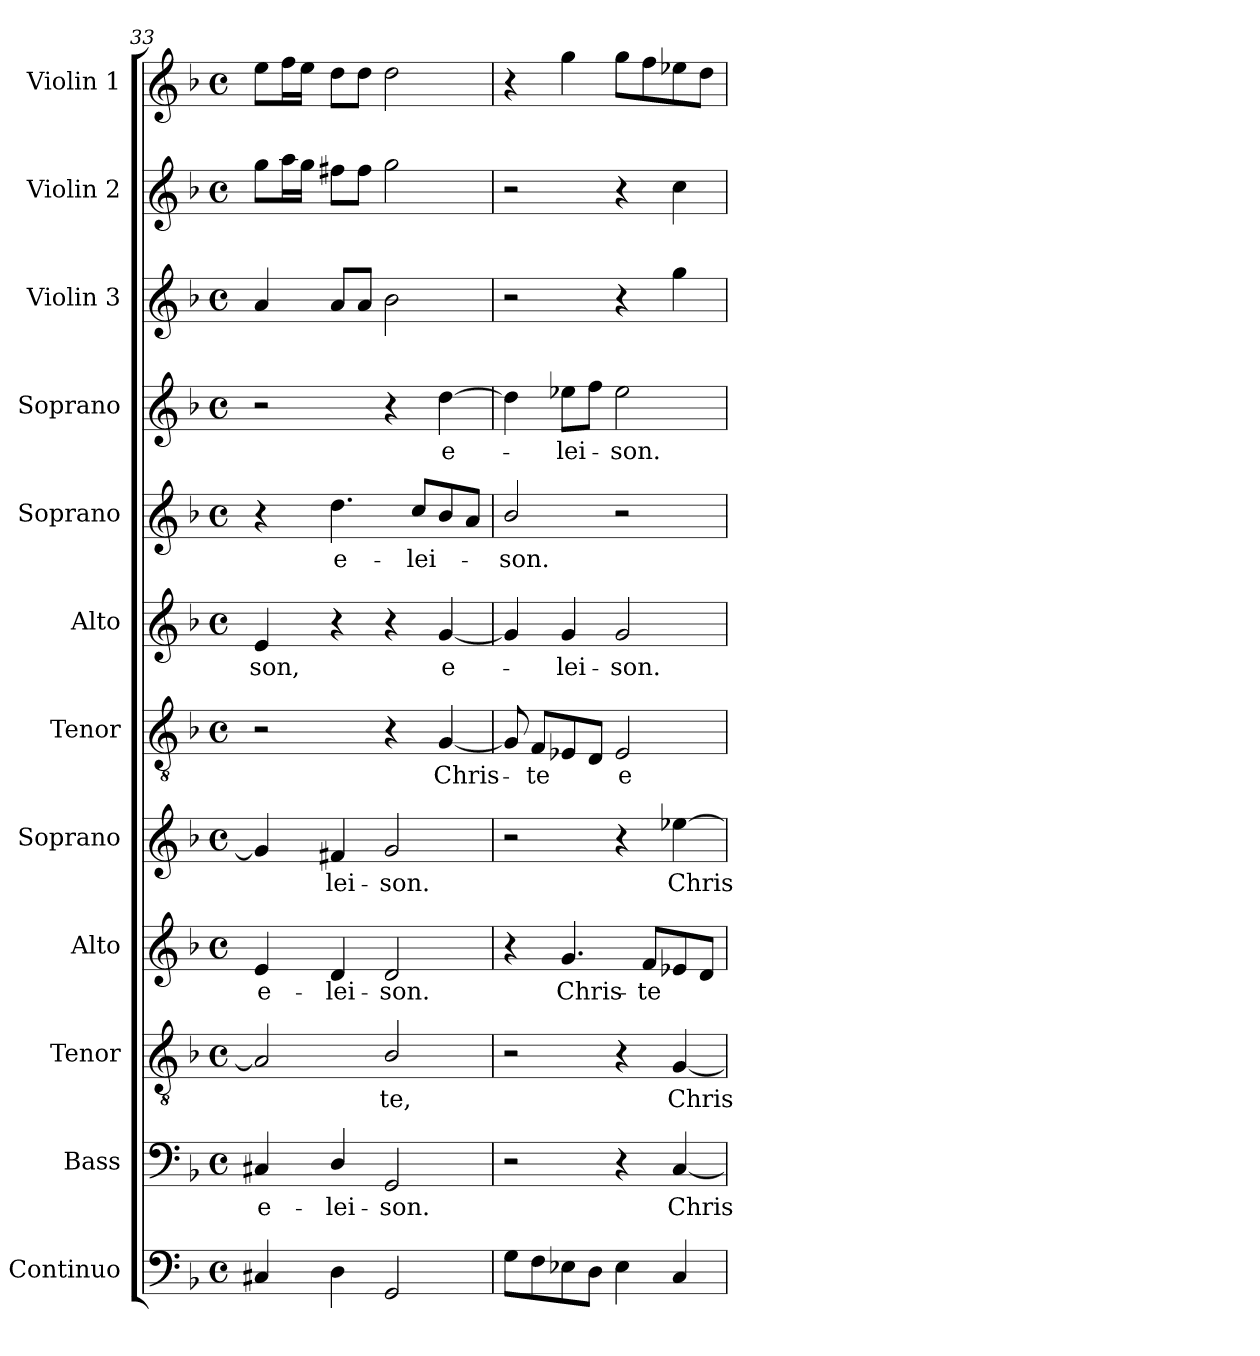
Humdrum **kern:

**kern	**kern	**text	**kern	**text	**kern	**text	**kern	**text	**kern	**text	**kern	**text	**kern	**text	**kern	**text	**kern	**kern	**kern
*part12	*part11	*part11	*part10	*part10	*part9	*part9	*part8	*part8	*part7	*part7	*part6	*part6	*part5	*part5	*part4	*part4	*part3	*part2	*part1
*staff12	*staff11	*staff11	*staff10	*staff10	*staff9	*staff9	*staff8	*staff8	*staff7	*staff7	*staff6	*staff6	*staff5	*staff5	*staff4	*staff4	*staff3	*staff2	*staff1
*I"Continuo	*I"Bass	*	*I"Tenor	*	*I"Alto	*	*I"Soprano	*	*I"Tenor	*	*I"Alto	*	*I"Soprano	*	*I"Soprano	*	*I"Violin 3	*I"Violin 2	*I"Violin 1
*I'Cont.	*I'B.	*	*I'T.	*	*I'A.	*	*I'S.	*	*I'T.	*	*I'A.	*	*I'S.	*	*I'S.	*	*I'Vln. 3	*I'Vln. 2	*I'Vln. 1
*clefF4	*clefF4	*	*clefGv2	*	*clefG2	*	*clefG2	*	*clefGv2	*	*clefG2	*	*clefG2	*	*clefG2	*	*clefG2	*clefG2	*clefG2
*	*	*	*ITrd7c12	*	*	*	*	*	*ITrd7c12	*	*	*	*	*	*	*	*	*	*
*k[b-]	*k[b-]	*	*k[b-]	*	*k[b-]	*	*k[b-]	*	*k[b-]	*	*k[b-]	*	*k[b-]	*	*k[b-]	*	*k[b-]	*k[b-]	*k[b-]
*F:	*F:	*	*F:	*	*F:	*	*F:	*	*F:	*	*F:	*	*F:	*	*F:	*	*F:	*F:	*F:
*M4/4	*M4/4	*	*M4/4	*	*M4/4	*	*M4/4	*	*M4/4	*	*M4/4	*	*M4/4	*	*M4/4	*	*M4/4	*M4/4	*M4/4
*met(c)	*met(c)	*	*met(c)	*	*met(c)	*	*met(c)	*	*met(c)	*	*met(c)	*	*met(c)	*	*met(c)	*	*met(c)	*met(c)	*met(c)
=33	=33	=33	=33	=33	=33	=33	=33	=33	=33	=33	=33	=33	=33	=33	=33	=33	=33	=33	=33
!	!	!LO:LY:b:color=#000000	!	!	!	!	!	!	!	!	!	!	!	!	!	!	!	!	!
!	!	!	!	!	!	!LO:LY:b:color=#000000	!	!	!	!	!	!	!	!	!	!	!	!	!
!	!	!	!	!	!	!	!	!	!	!	!	!LO:LY:b:color=#000000	!	!	!	!	!	!	!
4C#Xi/	4C#Xi/	e-	2AAi/]	.	4ei/	e-	4gi/]	.	2r	.	4ei/	-son,	4r	.	2r	.	4ai/	8ggi\L	8eei\L
.	.	.	.	.	.	.	.	.	.	.	.	.	.	.	.	.	.	16aai\L	16ffi\L
.	.	.	.	.	.	.	.	.	.	.	.	.	.	.	.	.	.	16ggi\JJ	16eei\JJ
!	!	!LO:LY:b:color=#000000	!	!	!	!	!	!	!	!	!	!	!	!	!	!	!	!	!
!	!	!	!	!	!	!LO:LY:b:color=#000000	!	!	!	!	!	!	!	!	!	!	!	!	!
!	!	!	!	!	!	!	!	!LO:LY:b:color=#000000	!	!	!	!	!	!	!	!	!	!	!
!	!	!	!	!	!	!	!	!	!	!	!	!	!	!LO:LY:b:color=#000000	!	!	!	!	!
4Di\	4Di/	-lei-	.	.	4di/	-lei-	4f#i/	-lei-	.	.	4r	.	4.ddi\	e-	.	.	8ai/L	8ff#Xi\L	8ddi\L
.	.	.	.	.	.	.	.	.	.	.	.	.	.	.	.	.	8ai/J	8ff#i\J	8ddi\J
!	!	!LO:LY:b:color=#000000	!	!	!	!	!	!	!	!	!	!	!	!	!	!	!	!	!
!	!	!	!	!LO:LY:b:color=#000000	!	!	!	!	!	!	!	!	!	!	!	!	!	!	!
!	!	!	!	!	!	!LO:LY:b:color=#000000	!	!	!	!	!	!	!	!	!	!	!	!	!
!	!	!	!	!	!	!	!	!LO:LY:b:color=#000000	!	!	!	!	!	!	!	!	!	!	!
2GGi/	2GGi/	-son.	2BB-i/	-te,	2di/	-son.	2gi/	-son.	4r	.	4r	.	.	.	4r	.	2b-i\	2ggi\	2ddi\
!	!	!	!	!	!	!	!	!	!	!	!	!	!	!LO:LY:b:color=#000000	!	!	!	!	!
.	.	.	.	.	.	.	.	.	.	.	.	.	8cci/L	-lei-	.	.	.	.	.
!	!	!	!	!	!	!	!	!	!	!LO:LY:b:color=#000000	!	!	!	!	!	!	!	!	!
!	!	!	!	!	!	!	!	!	!	!	!	!LO:LY:b:color=#000000	!	!	!	!	!	!	!
!	!	!	!	!	!	!	!	!	!	!	!	!	!	!	!	!LO:LY:b:color=#000000	!	!	!
.	.	.	.	.	.	.	.	.	[<4GGi/	Chris-	[<4gi/	e-	8b-i/	.	[>4ddi\	e-	.	.	.
.	.	.	.	.	.	.	.	.	.	.	.	.	8ai/J	.	.	.	.	.	.
=34	=34	=34	=34	=34	=34	=34	=34	=34	=34	=34	=34	=34	=34	=34	=34	=34	=34	=34	=34
!	!	!	!	!	!	!	!	!	!	!	!	!	!	!LO:LY:b:color=#000000	!	!	!	!	!
8Gi\L	2r	.	2r	.	4r	.	2r	.	8GGi/]	.	4gi/]	.	2b-i/	-son.	4ddi\]	.	2r	2r	4r
!	!	!	!	!	!	!	!	!	!	!LO:LY:b:color=#000000	!	!	!	!	!	!	!	!	!
8Fi\	.	.	.	.	.	.	.	.	8FFi/L	-te	.	.	.	.	.	.	.	.	.
!	!	!	!	!	!	!LO:LY:b:color=#000000	!	!	!	!	!	!	!	!	!	!	!	!	!
!	!	!	!	!	!	!	!	!	!	!	!	!LO:LY:b:color=#000000	!	!	!	!	!	!	!
!	!	!	!	!	!	!	!	!	!	!	!	!	!	!	!	!LO:LY:b:color=#000000	!	!	!
8E-Xi\	.	.	.	.	4.gi/	Chris-	.	.	8EE-Xi/	.	4gi/	-lei-	.	.	8ee-Xi\L	-lei-	.	.	4ggi\
8Di\J	.	.	.	.	.	.	.	.	8DDi/J	.	.	.	.	.	8ffi\J	.	.	.	.
!	!	!	!	!	!	!	!	!	!	!LO:LY:b:color=#000000	!	!	!	!	!	!	!	!	!
!	!	!	!	!	!	!	!	!	!	!	!	!LO:LY:b:color=#000000	!	!	!	!	!	!	!
!	!	!	!	!	!	!	!	!	!	!	!	!	!	!	!	!LO:LY:b:color=#000000	!	!	!
4E-i\	4r	.	4r	.	.	.	4r	.	2EE-i/	e	2gi/	-son.	2r	.	2ee-i\	-son.	4r	4r	8ggi\L
!	!	!	!	!	!	!LO:LY:b:color=#000000	!	!	!	!	!	!	!	!	!	!	!	!	!
.	.	.	.	.	8fi/L	-te	.	.	.	.	.	.	.	.	.	.	.	.	8ffi\
!	!	!LO:LY:b:color=#000000	!	!	!	!	!	!	!	!	!	!	!	!	!	!	!	!	!
!	!	!	!	!LO:LY:b:color=#000000	!	!	!	!	!	!	!	!	!	!	!	!	!	!	!
!	!	!	!	!	!	!	!	!LO:LY:b:color=#000000	!	!	!	!	!	!	!	!	!	!	!
4Ci/	[<4Ci/	Chris-	[<4GGi/	Chris-	8e-Xi/	.	[>4ee-Xi\	Chris-	.	.	.	.	.	.	.	.	4ggi\	4cci\	8ee-Xi\
.	.	.	.	.	8di/J	.	.	.	.	.	.	.	.	.	.	.	.	.	8ddi\J
=	=	=	=	=	=	=	=	=	=	=	=	=	=	=	=	=	=	=	=
*-	*-	*-	*-	*-	*-	*-	*-	*-	*-	*-	*-	*-	*-	*-	*-	*-	*-	*-	*-
